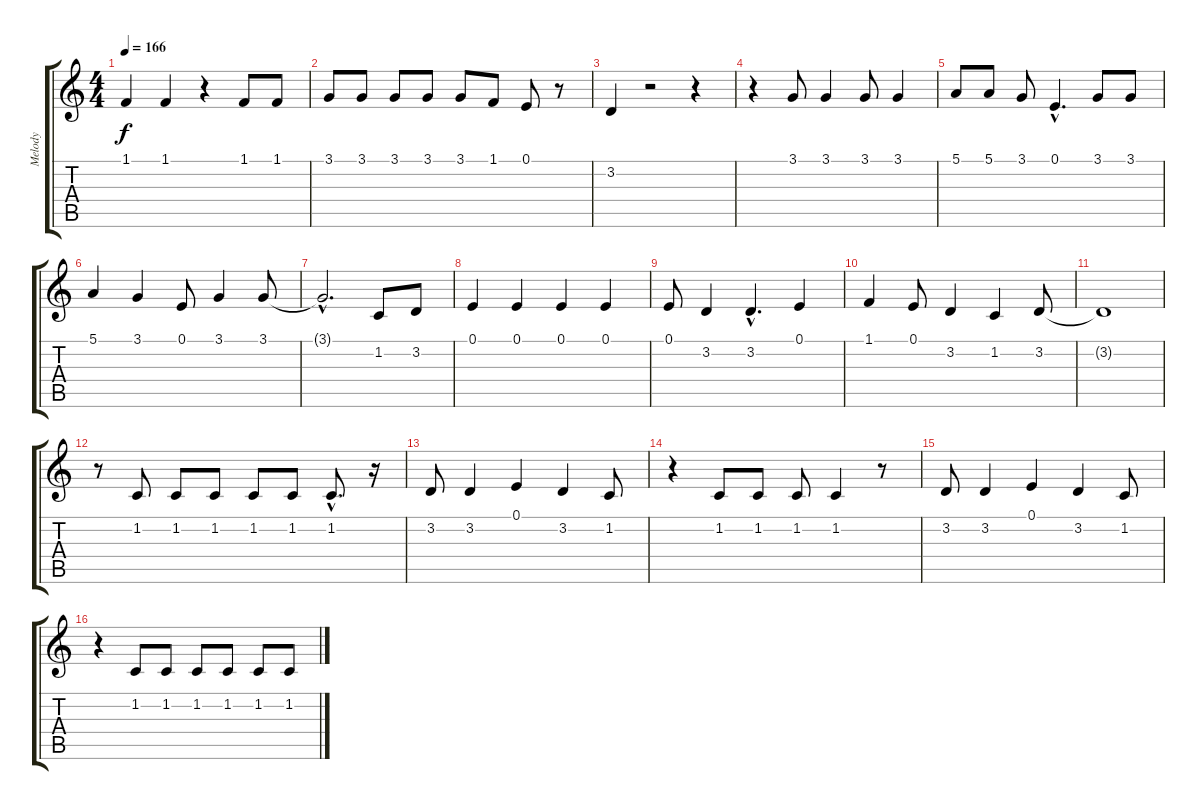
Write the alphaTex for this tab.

\track ("Melody" "Melody") {instrument clarinet}
\staff {score tabs}
\tuning (E4 B3 G3 D3 A2 E2) {hide}
\ts (4 4)
\tempo 166
\clef g2
\ks c
1.1.4{dy f} 1.1.4 r.4 1.1.8 1.1.8 |
3.1.8 3.1.8 3.1.8 3.1.8 3.1.8 1.1.8 0.1.8 r.8 |
3.2.4 r.2 r.4 |
r.4 3.1.8 3.1.4 3.1.8 3.1.4 |
5.1.8 5.1.8 3.1.8 0.1{hac}.4{d} 3.1.8 3.1.8 |
5.1.4 3.1.4 0.1.8 3.1.4 3.1.8 |
3.1{hac t}.2{d} 1.2.8 3.2.8 |
0.1.4 0.1.4 0.1.4 0.1.4 |
0.1.8 3.2.4 3.2{hac}.4{d} 0.1.4 |
1.1.4 0.1.8 3.2.4 1.2.4 3.2.8 |
3.2{t}.1 |
r.8 1.2.8 1.2.8 1.2.8 1.2.8 1.2.8 1.2{hac}.8{d} r.16 |
3.2.8 3.2.4 0.1.4 3.2.4 1.2.8 |
r.4 1.2.8 1.2.8 1.2.8 1.2.4 r.8 |
3.2.8 3.2.4 0.1.4 3.2.4 1.2.8 |
r.4 1.2.8 1.2.8 1.2.8 1.2.8 1.2.8 1.2.8
